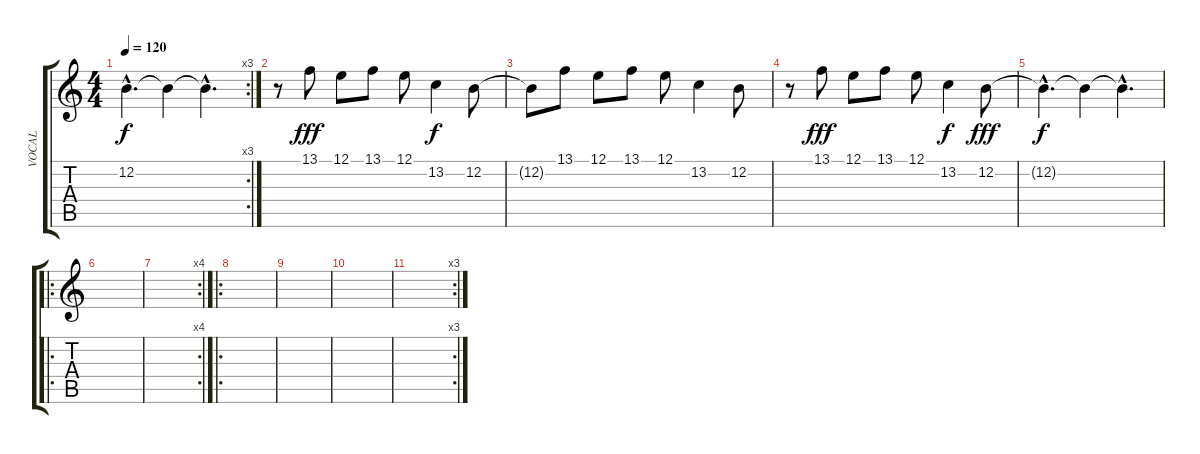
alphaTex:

\track ("VOCAL" "VOCAL") {instrument orchestralharp}
\staff {score tabs}
\tuning (E4 B3 G3 D3 A2 E2) {hide}
\rc 3
\ts (4 4)
\tempo 120
\clef g2
\ks c
12.2{hac t}.4{d dy f} 12.2{t}.4 12.2{hac t}.4{d} |
r.8{instrument orchestralharp} 13.1.8{dy fff} 12.1.8 13.1.8 12.1.8 13.2.4{dy f} 12.2.8 |
12.2{t}.8 13.1.8 12.1.8 13.1.8 12.1.8 13.2.4 12.2.8 |
r.8 13.1.8{dy fff} 12.1.8 13.1.8 12.1.8 13.2.4{dy f} 12.2.8{dy fff} |
12.2{hac t}.4{d dy f} 12.2{t}.4 12.2{hac t}.4{d} |
\ro
|
\rc 4
|
\ro
|
|
|
\rc 3
